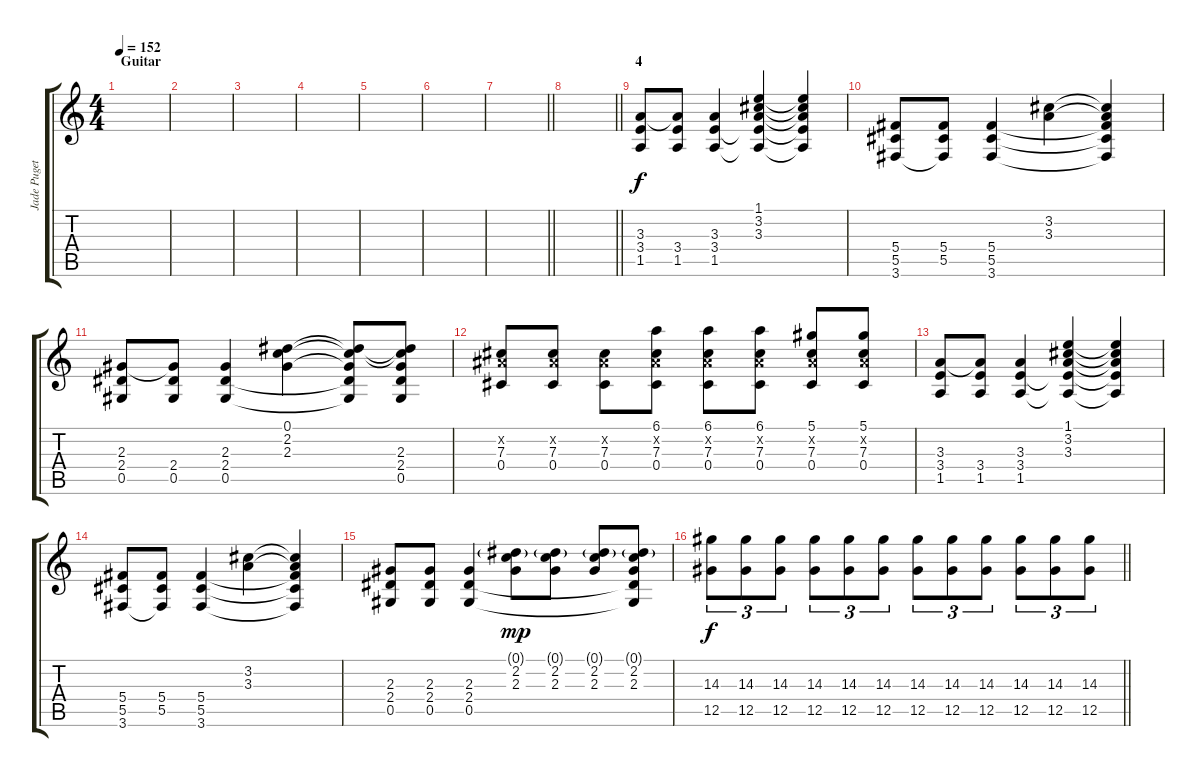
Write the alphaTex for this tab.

\track ("Jade Puget" "Jade Puget") {instrument overdrivenguitar}
\staff {score tabs}
\tuning (Eb4 Bb3 Gb3 Db3 Ab2 Eb2) {hide}
\ts (4 4)
\section ("" "Guitar")
\tempo 152
\clef g2
\ks c
|
|
|
|
|
|
\barLineRight lightlight
|
\barLineRight lightlight
|
\section ("" "4")
(3.3 3.4 1.5).8 (3.3{t} 3.4 1.5).8 (3.3 3.4 1.5).4 (1.1 3.2 3.3 3.4{t} 1.5{t}).4 (1.1{t} 3.2{t} 3.3{t} 3.4{t} 1.5{t}).4 |
(5.4 5.5 3.6).8 (5.4 5.5 3.6{t}).8 (5.4 5.5 3.6).4 (3.2 3.3).4 (3.2{t} 3.3{t} 5.4{t} 5.5{t} 3.6{t}).4 |
(2.3 2.4 0.5).8 (2.3{t} 2.4 0.5).8 (2.3 2.4 0.5).4 (0.1 2.2 2.3).4 (0.1{t} 2.2{t} 2.3{t} 2.4{t} 0.5{t}).8 (0.1{t} 2.2{t} 2.3 2.4 0.5).8 |
(0.2{x} 7.3 0.4).8 (0.2{x} 7.3 0.4).8 (0.2{x} 7.3 0.4).8 (6.1 0.2{x} 7.3 0.4).8 (6.1 0.2{x} 7.3 0.4).8 (6.1 0.2{x} 7.3 0.4).8 (5.1 0.2{x} 7.3 0.4).8 (5.1 0.2{x} 7.3 0.4).8 |
(3.3 3.4 1.5).8 (3.3{t} 3.4 1.5).8 (3.3 3.4 1.5).4 (1.1 3.2 3.3 3.4{t} 1.5{t}).4 (1.1{t} 3.2{t} 3.3{t} 3.4{t} 1.5{t}).4 |
(5.4 5.5 3.6).8 (5.4 5.5 3.6{t}).8 (5.4 5.5 3.6).4 (3.2 3.3).4 (3.2{t} 3.3{t} 5.4{t} 5.5{t} 3.6{t}).4 |
(2.3 2.4 0.5).8 (2.3 2.4 0.5).8 (2.3 2.4 0.5).4 (0.1{g} 2.2 2.3).8{dy mp} (0.1{g} 2.2 2.3).8 (0.1{g} 2.2 2.3).8 (0.1{g} 2.2 2.3 2.4{t} 0.5{t}).8 |
\barLineRight lightlight
(14.3 12.5).8{tu (3 2) dy f} (14.3 12.5).8{tu (3 2)} (14.3 12.5).8{tu (3 2)} (14.3 12.5).8{tu (3 2)} (14.3 12.5).8{tu (3 2)} (14.3 12.5).8{tu (3 2)} (14.3 12.5).8{tu (3 2)} (14.3 12.5).8{tu (3 2)} (14.3 12.5).8{tu (3 2)} (14.3 12.5).8{tu (3 2)} (14.3 12.5).8{tu (3 2)} (14.3 12.5).8{tu (3 2)}
